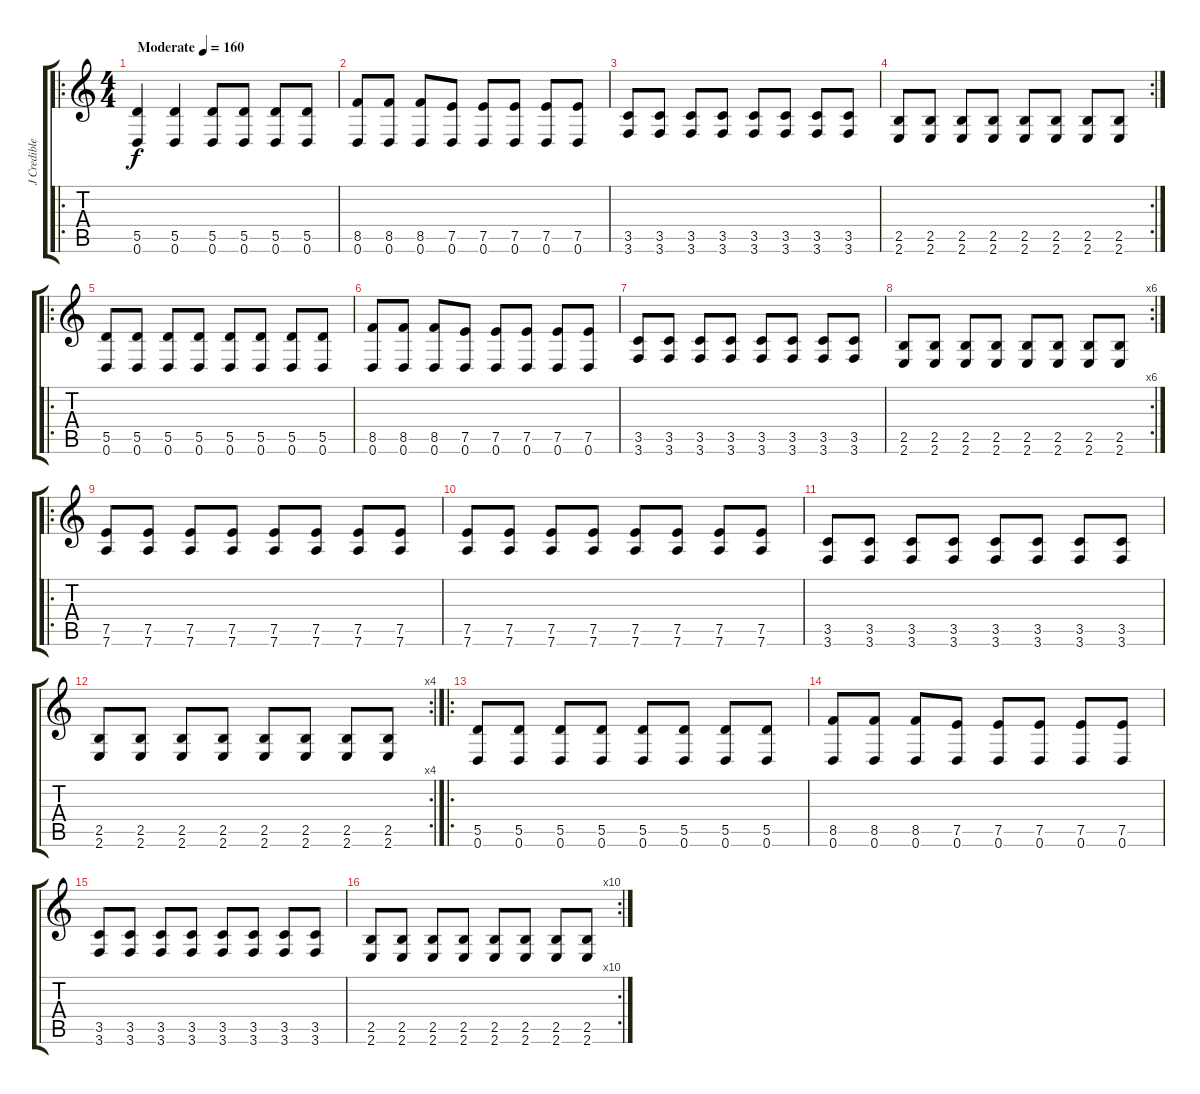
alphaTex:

\track ("J Credible" "J Credible") {instrument overdrivenguitar}
\staff {score tabs}
\tuning (E4 B3 G3 D3 A2 D2) {hide}
\ro
\ts (4 4)
\tempo (160 "Moderate")
\clef g2
\ks c
(5.5 0.6).4{dy f instrument overdrivenguitar} (5.5 0.6).4 (5.5 0.6).8 (5.5 0.6).8 (5.5 0.6).8 (5.5 0.6).8 |
(8.5 0.6).8 (8.5 0.6).8 (8.5 0.6).8 (7.5 0.6).8 (7.5 0.6).8 (7.5 0.6).8 (7.5 0.6).8 (7.5 0.6).8 |
(3.5 3.6).8 (3.5 3.6).8 (3.5 3.6).8 (3.5 3.6).8 (3.5 3.6).8 (3.5 3.6).8 (3.5 3.6).8 (3.5 3.6).8 |
\rc 2
(2.5 2.6).8 (2.5 2.6).8 (2.5 2.6).8 (2.5 2.6).8 (2.5 2.6).8 (2.5 2.6).8 (2.5 2.6).8 (2.5 2.6).8 |
\ro
(5.5 0.6).8 (5.5 0.6).8 (5.5 0.6).8 (5.5 0.6).8 (5.5 0.6).8 (5.5 0.6).8 (5.5 0.6).8 (5.5 0.6).8 |
(8.5 0.6).8 (8.5 0.6).8 (8.5 0.6).8 (7.5 0.6).8 (7.5 0.6).8 (7.5 0.6).8 (7.5 0.6).8 (7.5 0.6).8 |
(3.5 3.6).8 (3.5 3.6).8 (3.5 3.6).8 (3.5 3.6).8 (3.5 3.6).8 (3.5 3.6).8 (3.5 3.6).8 (3.5 3.6).8 |
\rc 6
(2.5 2.6).8 (2.5 2.6).8 (2.5 2.6).8 (2.5 2.6).8 (2.5 2.6).8 (2.5 2.6).8 (2.5 2.6).8 (2.5 2.6).8 |
\ro
(7.5 7.6).8 (7.5 7.6).8 (7.5 7.6).8 (7.5 7.6).8 (7.5 7.6).8 (7.5 7.6).8 (7.5 7.6).8 (7.5 7.6).8 |
(7.5 7.6).8 (7.5 7.6).8 (7.5 7.6).8 (7.5 7.6).8 (7.5 7.6).8 (7.5 7.6).8 (7.5 7.6).8 (7.5 7.6).8 |
(3.5 3.6).8 (3.5 3.6).8 (3.5 3.6).8 (3.5 3.6).8 (3.5 3.6).8 (3.5 3.6).8 (3.5 3.6).8 (3.5 3.6).8 |
\rc 4
(2.5 2.6).8 (2.5 2.6).8 (2.5 2.6).8 (2.5 2.6).8 (2.5 2.6).8 (2.5 2.6).8 (2.5 2.6).8 (2.5 2.6).8 |
\ro
(5.5 0.6).8 (5.5 0.6).8 (5.5 0.6).8 (5.5 0.6).8 (5.5 0.6).8 (5.5 0.6).8 (5.5 0.6).8 (5.5 0.6).8 |
(8.5 0.6).8 (8.5 0.6).8 (8.5 0.6).8 (7.5 0.6).8 (7.5 0.6).8 (7.5 0.6).8 (7.5 0.6).8 (7.5 0.6).8 |
(3.5 3.6).8 (3.5 3.6).8 (3.5 3.6).8 (3.5 3.6).8 (3.5 3.6).8 (3.5 3.6).8 (3.5 3.6).8 (3.5 3.6).8 |
\rc 10
(2.5 2.6).8 (2.5 2.6).8 (2.5 2.6).8 (2.5 2.6).8 (2.5 2.6).8 (2.5 2.6).8 (2.5 2.6).8 (2.5 2.6).8
